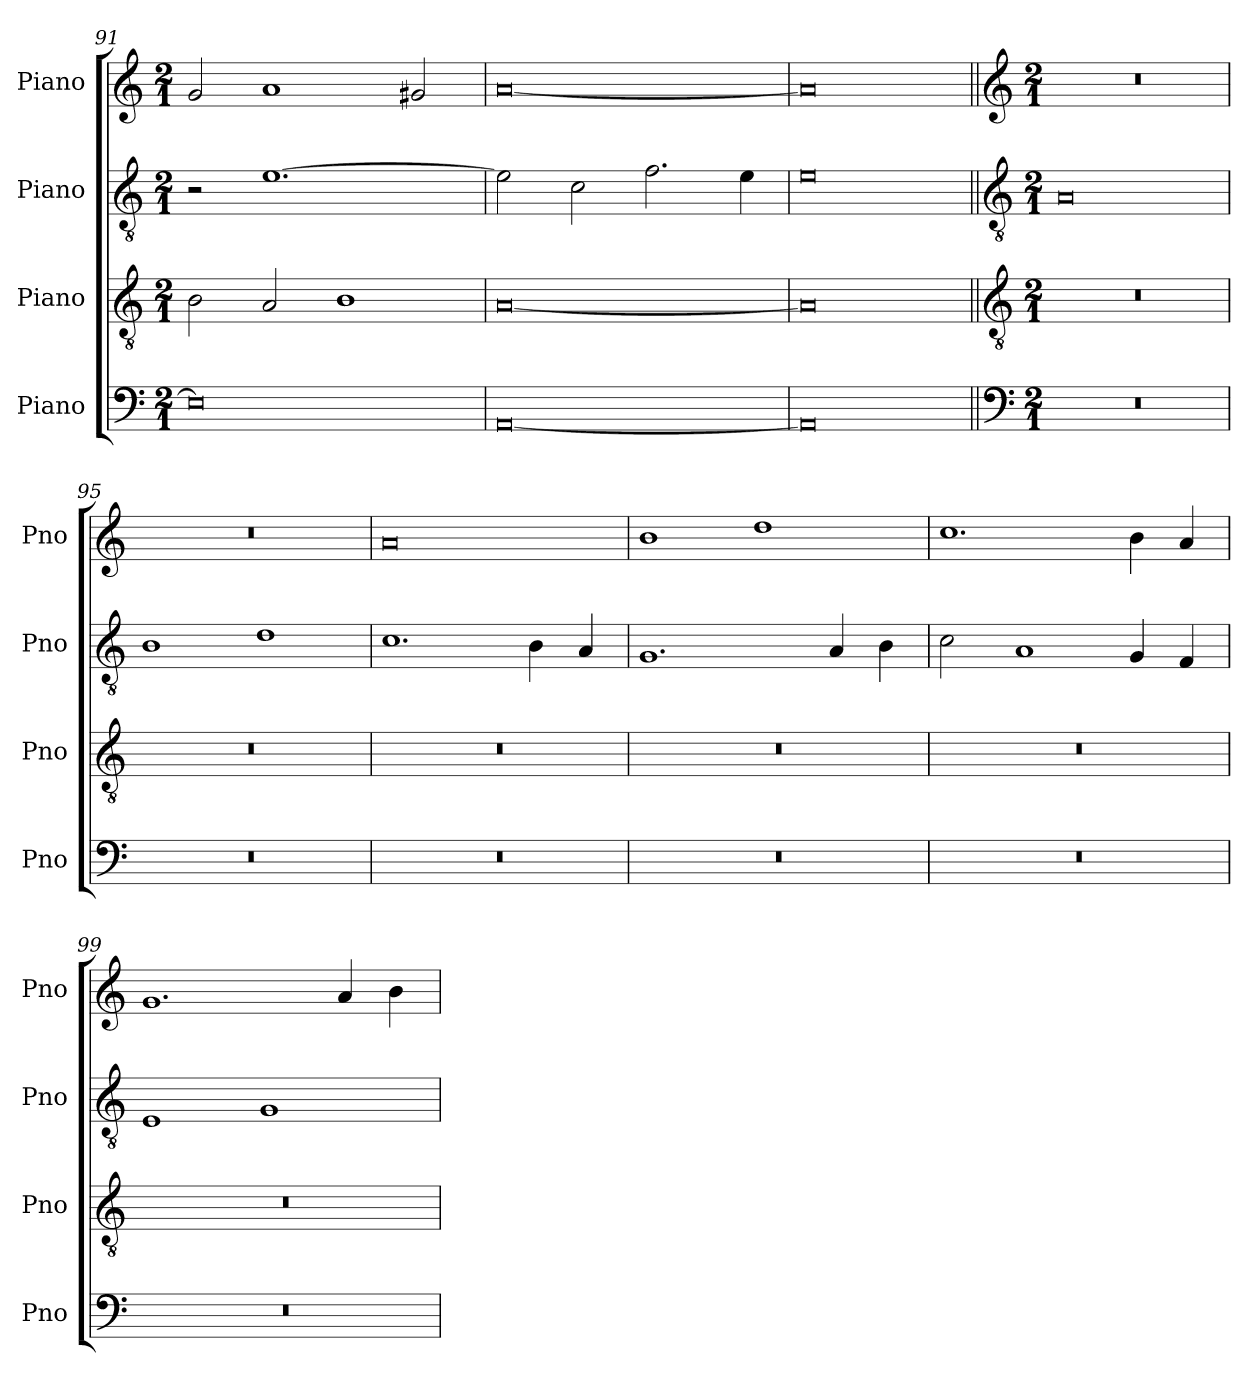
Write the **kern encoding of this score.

**kern	**kern	**kern	**kern
*part4	*part3	*part2	*part1
*staff4	*staff3	*staff2	*staff1
*I"Piano	*I"Piano	*I"Piano	*I"Piano
*I'Pno	*I'Pno	*I'Pno	*I'Pno
*clefF4	*clefGv2	*clefGv2	*clefG2
*k[]	*k[]	*k[]	*k[]
*M2/1	*M2/1	*M2/1	*M2/1
=91	=91	=91	=91
0E]	2B\	2r	2g/
.	2A/	[1.e	1a
.	1B	.	.
.	.	.	2g#X/
=92	=92	=92	=92
[0AA	[0A	2e\]	[0a
.	.	2c\	.
.	.	2.f\	.
.	.	4e\	.
!!LO:LB:g=z
=93	=93	=93	=93
0AA]	0A]	0e	0a]
=94||	=94||	=94||	=94||
*clefF4	*clefGv2	*clefGv2	*clefG2
*M2/1	*M2/1	*M2/1	*M2/1
0r	0r	0A	0r
=95	=95	=95	=95
0r	0r	1B	0r
.	.	1d	.
=96	=96	=96	=96
0r	0r	1.c	0a
.	.	4B\	.
.	.	4A/	.
=97	=97	=97	=97
0r	0r	1.G	1b
.	.	.	1dd
.	.	4A/	.
.	.	4B\	.
!!LO:LB:g=z
=98	=98	=98	=98
0r	0r	2c\	1.cc
.	.	1A	.
.	.	4G/	4b\
.	.	4F/	4a/
=99	=99	=99	=99
0r	0r	1E	1.g
.	.	1G	.
.	.	.	4a/
.	.	.	4b\
=	=	=	=
*-	*-	*-	*-
